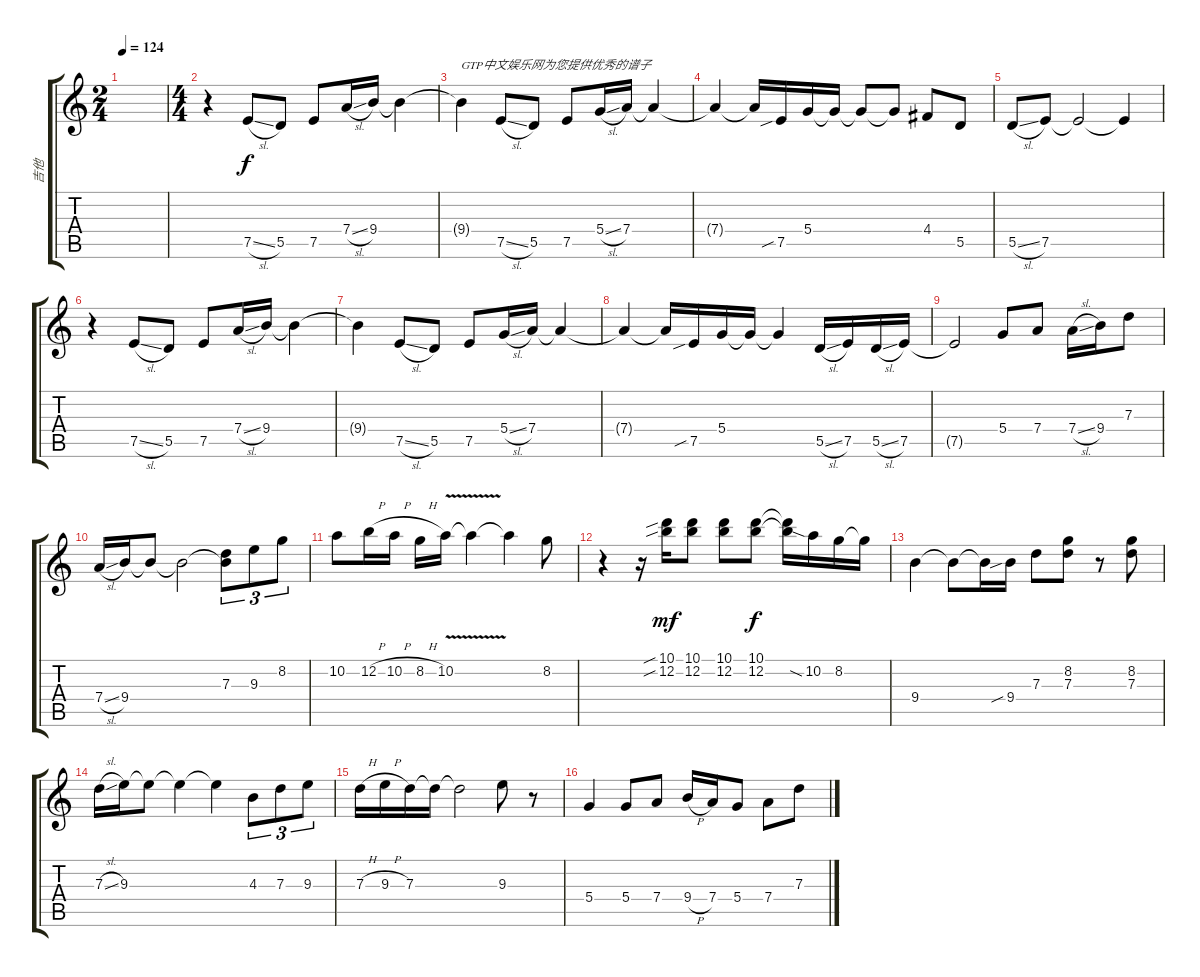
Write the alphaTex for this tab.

\track ("吉他" "吉他") {instrument acousticguitarnylon}
\staff {score tabs}
\tuning (E4 B3 G3 D3 A2 E2) {hide}
\ts (2 4)
\tempo 124
\clef g2
\ks c
|
\ts (4 4)
r.4 7.5{sl}.8 5.5.8 7.5.8 7.4{sl}.16 9.4.16 9.4{t}.4 |
9.4{t}.4{txt "GTP中文娱乐网为您提供优秀的谱子"} 7.5{sl}.8 5.5.8 7.5.8 5.4{sl}.16 7.4.16 7.4{t}.4 |
7.4{t}.4 7.4{t}.16 7.5{sib}.16 5.4.16 5.4{t}.16 5.4{t}.8 5.4{t}.8 4.4.8 5.5.8 |
5.5{sl}.8 7.5.8 7.5{t}.2 7.5{t}.4 |
r.4 7.5{sl}.8 5.5.8 7.5.8 7.4{sl}.16 9.4.16 9.4{t}.4 |
9.4{t}.4 7.5{sl}.8 5.5.8 7.5.8 5.4{sl}.16 7.4.16 7.4{t}.4 |
7.4{t}.4 7.4{t}.16 7.5{sib}.16 5.4.16 5.4{t}.16 5.4{t}.4 5.5{sl}.16 7.5.16 5.5{sl}.16 7.5.16 |
7.5{t}.2 5.4.8 7.4.8 7.4{sl}.16 9.4.16 7.3.8 |
7.4{sl}.16 9.4.16 9.4{t}.8 9.4{t}.2 (7.3 9.4{t}).8{tu (3 2)} 9.3.8{tu (3 2)} 8.2.8{tu (3 2)} |
10.2.8 12.2{h}.16 10.2{h}.16 8.2{h}.16 10.2{v}.16 10.2{t}.4 10.2{t}.4 8.2.8 |
r.4 r.16 (10.1{sib} 12.2{sib}).16{dy mf} (10.1 12.2).8 (10.1 12.2).8 (10.1 12.2).8{dy f} (10.1{t} 12.2{t}).16 10.2{sia}.16 8.2.16 8.2{t}.16 |
9.4.4 9.4{t}.8 9.4{t}.16 9.4{sib}.16 7.3.8 (8.2 7.3).8 r.8 (8.2 7.3).8 |
7.3{sl}.16 9.3.16 9.3{t}.8 9.3{t}.4 9.3{t}.4 4.3.8{tu (3 2)} 7.3.8{tu (3 2)} 9.3.8{tu (3 2)} |
7.3{h}.16 9.3{h}.16 7.3.16 7.3{t}.16 7.3{t}.2 9.3.8 r.8 |
5.4.4 5.4.8 7.4.8 9.4{h}.16 7.4.16 5.4.8 7.4.8 7.3.8
